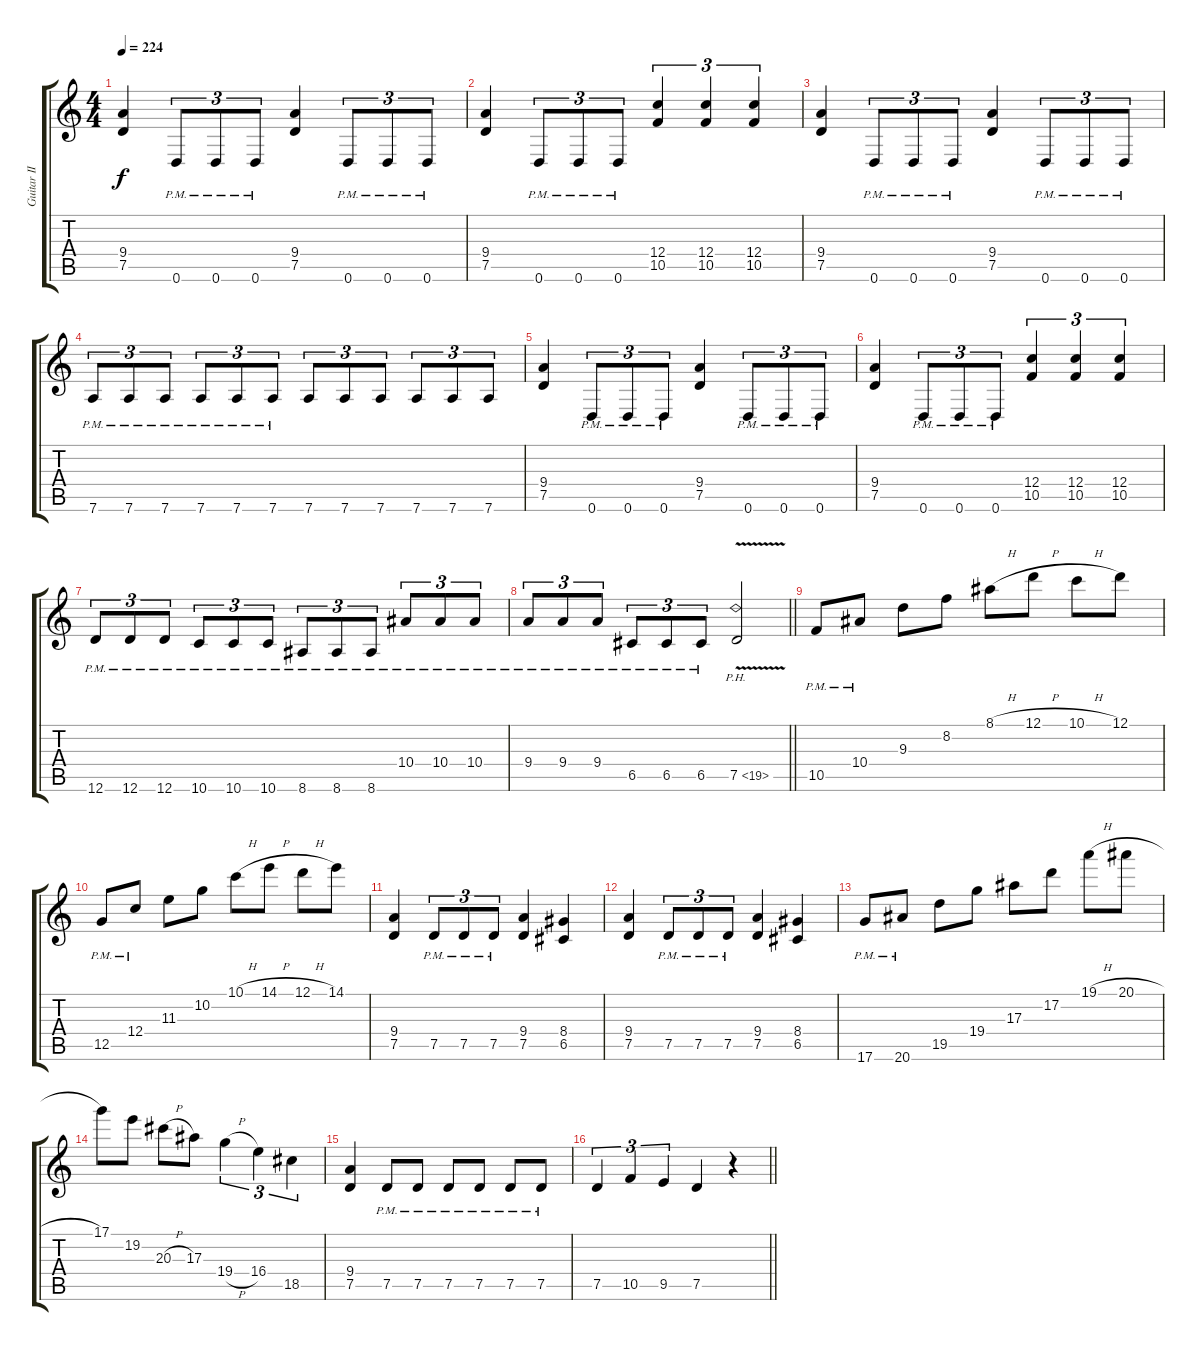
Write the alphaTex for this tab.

\track ("Guitar II" "Guitar II") {mute instrument distortionguitar}
\staff {score tabs}
\tuning (D4 A3 F3 C3 G2 D2) {hide}
\ts (4 4)
\tempo 224
\clef g2
\ks c
(9.4 7.5).4{dy f} 0.6{pm}.8{tu (3 2)} 0.6{pm}.8{tu (3 2)} 0.6{pm}.8{tu (3 2)} (9.4 7.5).4 0.6{pm}.8{tu (3 2)} 0.6{pm}.8{tu (3 2)} 0.6{pm}.8{tu (3 2)} |
(9.4 7.5).4 0.6{pm}.8{tu (3 2)} 0.6{pm}.8{tu (3 2)} 0.6{pm}.8{tu (3 2)} (12.4 10.5).4{tu (3 2)} (12.4 10.5).4{tu (3 2)} (12.4 10.5).4{tu (3 2)} |
(9.4 7.5).4 0.6{pm}.8{tu (3 2)} 0.6{pm}.8{tu (3 2)} 0.6{pm}.8{tu (3 2)} (9.4 7.5).4 0.6{pm}.8{tu (3 2)} 0.6{pm}.8{tu (3 2)} 0.6{pm}.8{tu (3 2)} |
7.6{pm}.8{tu (3 2)} 7.6{pm}.8{tu (3 2)} 7.6{pm}.8{tu (3 2)} 7.6{pm}.8{tu (3 2)} 7.6{pm}.8{tu (3 2)} 7.6{pm}.8{tu (3 2)} 7.6.8{tu (3 2)} 7.6.8{tu (3 2)} 7.6.8{tu (3 2)} 7.6.8{tu (3 2)} 7.6.8{tu (3 2)} 7.6.8{tu (3 2)} |
(9.4 7.5).4 0.6{pm}.8{tu (3 2)} 0.6{pm}.8{tu (3 2)} 0.6{pm}.8{tu (3 2)} (9.4 7.5).4 0.6{pm}.8{tu (3 2)} 0.6{pm}.8{tu (3 2)} 0.6{pm}.8{tu (3 2)} |
(9.4 7.5).4 0.6{pm}.8{tu (3 2)} 0.6{pm}.8{tu (3 2)} 0.6{pm}.8{tu (3 2)} (12.4 10.5).4{tu (3 2)} (12.4 10.5).4{tu (3 2)} (12.4 10.5).4{tu (3 2)} |
12.6{pm}.8{tu (3 2)} 12.6{pm}.8{tu (3 2)} 12.6{pm}.8{tu (3 2)} 10.6{pm}.8{tu (3 2)} 10.6{pm}.8{tu (3 2)} 10.6{pm}.8{tu (3 2)} 8.6{pm}.8{tu (3 2)} 8.6{pm}.8{tu (3 2)} 8.6{pm}.8{tu (3 2)} 10.4{pm}.8{tu (3 2)} 10.4{pm}.8{tu (3 2)} 10.4{pm}.8{tu (3 2)} |
\barLineRight lightlight
9.4{pm}.8{tu (3 2)} 9.4{pm}.8{tu (3 2)} 9.4{pm}.8{tu (3 2)} 6.5{pm}.8{tu (3 2)} 6.5{pm}.8{tu (3 2)} 6.5{pm}.8{tu (3 2)} 7.5{ph 12 v}.2 |
10.5{pm}.8 10.4{pm}.8 9.3.8 8.2.8 8.1{h}.8 12.1{h}.8 10.1{h}.8 12.1.8 |
12.5{pm}.8 12.4{pm}.8 11.3.8 10.2.8 10.1{h}.8 14.1{h}.8 12.1{h}.8 14.1.8 |
(9.4 7.5).4 7.5{pm}.8{tu (3 2)} 7.5{pm}.8{tu (3 2)} 7.5{pm}.8{tu (3 2)} (9.4 7.5).4 (8.4 6.5).4 |
(9.4 7.5).4 7.5{pm}.8{tu (3 2)} 7.5{pm}.8{tu (3 2)} 7.5{pm}.8{tu (3 2)} (9.4 7.5).4 (8.4 6.5).4 |
17.6{pm}.8 20.6{pm}.8 19.5.8 19.4.8 17.3.8 17.2.8 19.1{h}.8 20.1{h}.8 |
17.1.8 19.2.8 20.3{h}.8 17.3.8 19.4{h}.4{tu (3 2)} 16.4.4{tu (3 2)} 18.5.4{tu (3 2)} |
(9.4 7.5).4 7.5{pm}.8 7.5{pm}.8 7.5{pm}.8 7.5{pm}.8 7.5{pm}.8 7.5{pm}.8 |
\barLineRight lightlight
7.5.4{tu (3 2)} 10.5.4{tu (3 2)} 9.5.4{tu (3 2)} 7.5.4 r.4
